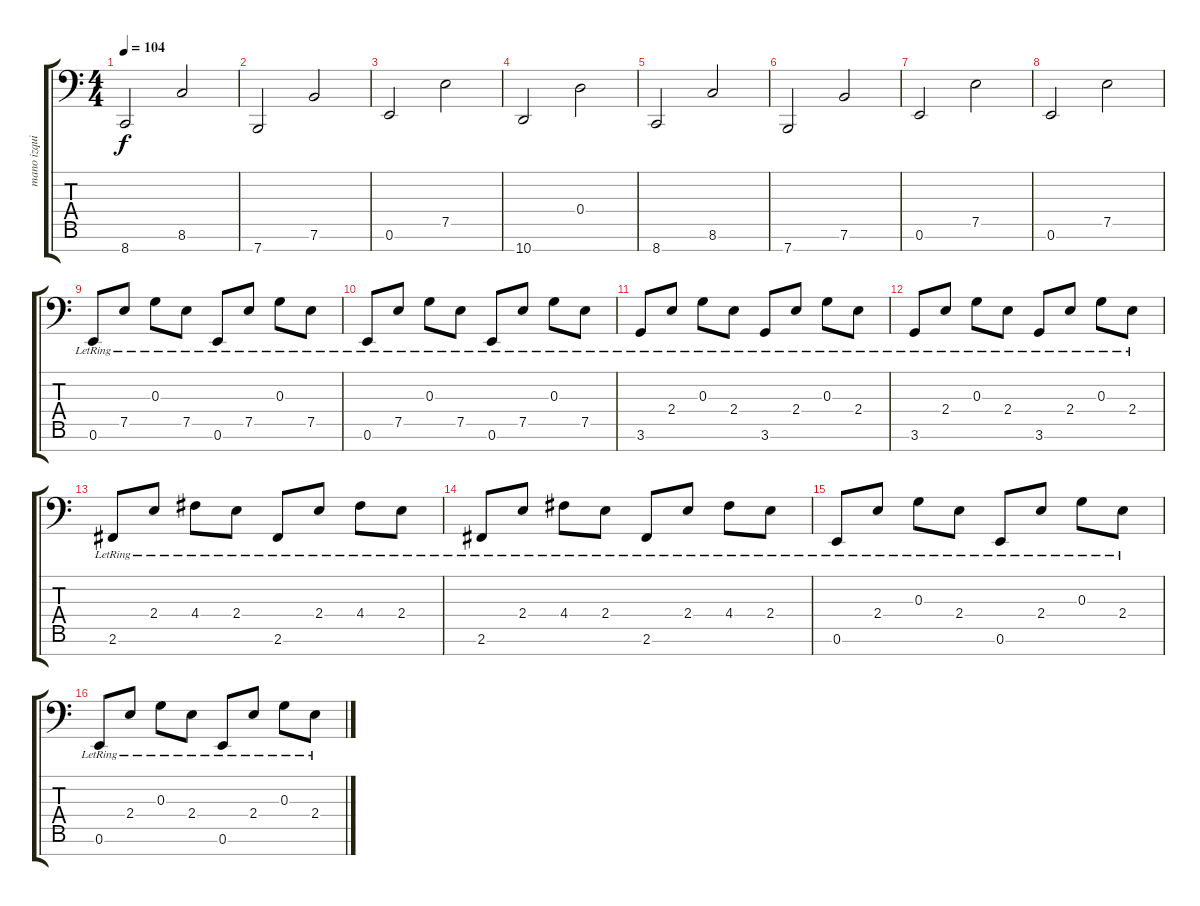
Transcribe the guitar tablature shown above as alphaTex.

\track ("mano izquierda" "mano izqui") {instrument acousticgrandpiano}
\staff {score tabs}
\tuning (E4 B3 G3 D3 A2 E2 E1) {hide}
\ts (4 4)
\tempo 104
\clef f4
\ks c
8.7.2{dy f} 8.6.2 |
7.7.2 7.6.2 |
0.6.2 7.5.2 |
10.7.2 0.4.2 |
8.7.2 8.6.2 |
7.7.2 7.6.2 |
0.6.2 7.5.2 |
0.6.2 7.5.2 |
0.6{lr}.8 7.5{lr}.8 0.3{lr}.8 7.5{lr}.8 0.6{lr}.8 7.5{lr}.8 0.3{lr}.8 7.5{lr}.8 |
0.6{lr}.8 7.5{lr}.8 0.3{lr}.8 7.5{lr}.8 0.6{lr}.8 7.5{lr}.8 0.3{lr}.8 7.5{lr}.8 |
3.6{lr}.8 2.4{lr}.8 0.3{lr}.8 2.4{lr}.8 3.6{lr}.8 2.4{lr}.8 0.3{lr}.8 2.4{lr}.8 |
3.6{lr}.8 2.4{lr}.8 0.3{lr}.8 2.4{lr}.8 3.6{lr}.8 2.4{lr}.8 0.3{lr}.8 2.4{lr}.8 |
2.6{lr}.8 2.4{lr}.8 4.4{lr}.8 2.4{lr}.8 2.6{lr}.8 2.4{lr}.8 4.4{lr}.8 2.4{lr}.8 |
2.6{lr}.8 2.4{lr}.8 4.4{lr}.8 2.4{lr}.8 2.6{lr}.8 2.4{lr}.8 4.4{lr}.8 2.4{lr}.8 |
0.6{lr}.8 2.4{lr}.8 0.3{lr}.8 2.4{lr}.8 0.6{lr}.8 2.4{lr}.8 0.3{lr}.8 2.4{lr}.8 |
0.6{lr}.8 2.4{lr}.8 0.3{lr}.8 2.4{lr}.8 0.6{lr}.8 2.4{lr}.8 0.3{lr}.8 2.4{lr}.8
